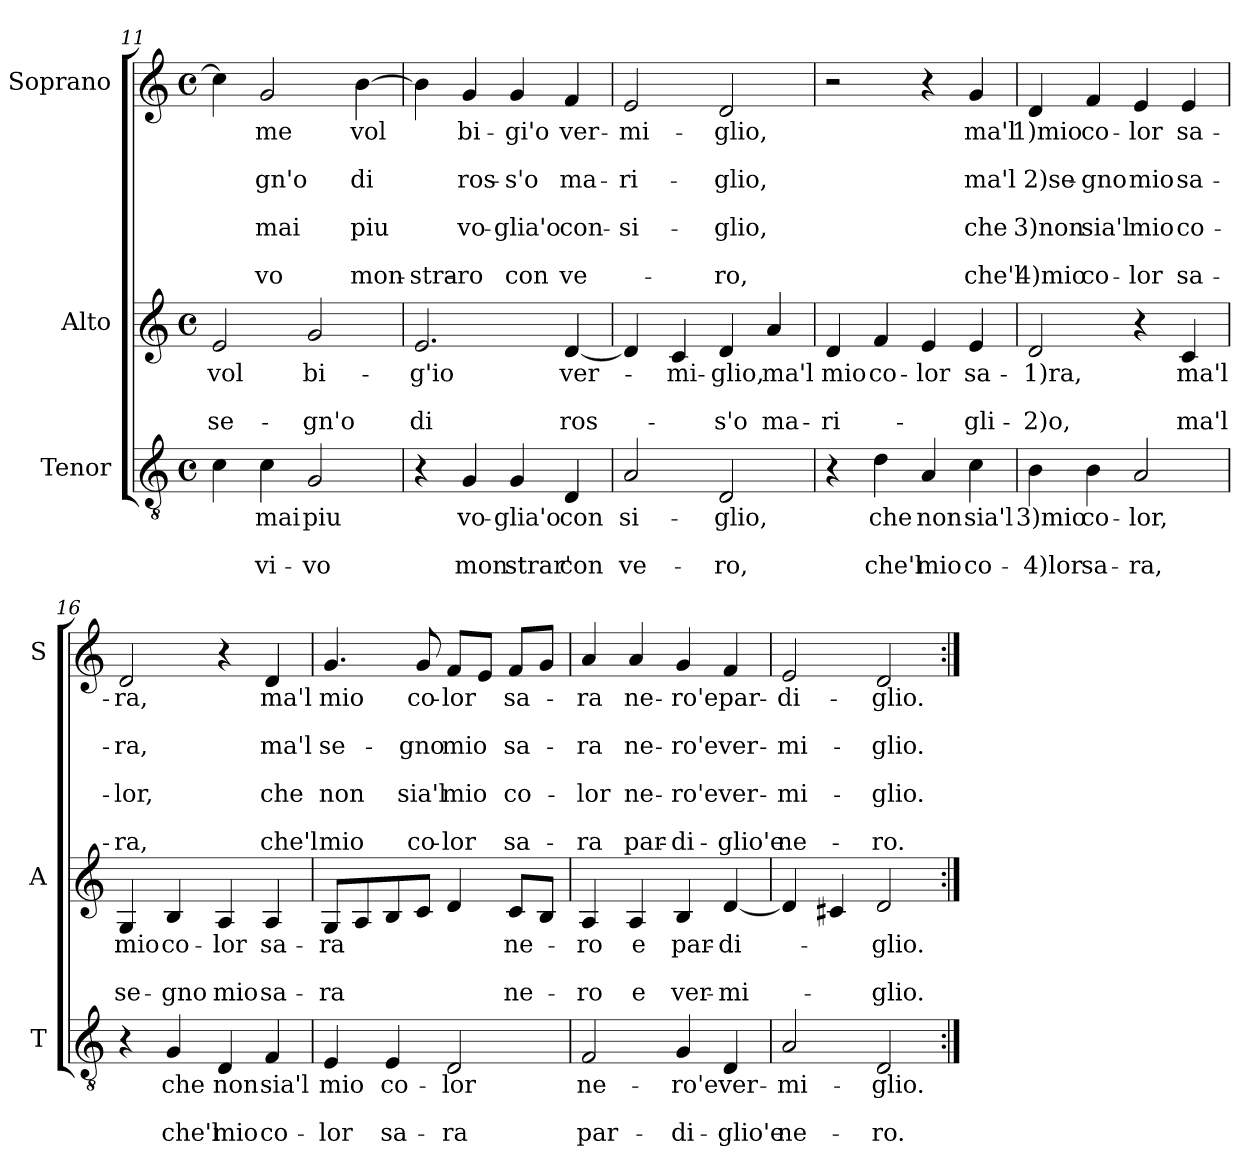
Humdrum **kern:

**kern	**text	**text	**text	**kern	**text	**text	**text	**kern	**text	**text	**text	**text	**text	**text	**text
*part3	*part3	*part3	*part3	*part2	*part2	*part2	*part2	*part1	*part1	*part1	*part1	*part1	*part1	*part1	*part1
*staff3	*staff3	*staff3	*staff3	*staff2	*staff2	*staff2	*staff2	*staff1	*staff1	*staff1	*staff1	*staff1	*staff1	*staff1	*staff1
*I"Tenor	*	*	*	*I"Alto	*	*	*	*I"Soprano	*	*	*	*	*	*	*
*I'T	*	*	*	*I'A	*	*	*	*I'S	*	*	*	*	*	*	*
*clefGv2	*	*	*	*clefG2	*	*	*	*clefG2	*	*	*	*	*	*	*
*k[]	*	*	*	*k[]	*	*	*	*k[]	*	*	*	*	*	*	*
*C:	*	*	*	*C:	*	*	*	*C:	*	*	*	*	*	*	*
*M4/4	*	*	*	*M4/4	*	*	*	*M4/4	*	*	*	*	*	*	*
*met(c)	*	*	*	*met(c)	*	*	*	*met(c)	*	*	*	*	*	*	*
=11	=11	=11	=11	=11	=11	=11	=11	=11	=11	=11	=11	=11	=11	=11	=11
!	!	!	!	!	!LO:LY:b	!	!LO:LY:b	!	!	!	!	!	!	!	!
4c\	.	.	.	2e/	vol	.	se-	4cc\]	.	.	.	.	.	.	.
!	!LO:LY:b	!	!LO:LY:b	!	!	!	!	!	!LO:LY:b	!	!LO:LY:b	!	!LO:LY:b	!	!LO:LY:b
4c\	mai	.	vi-	.	.	.	.	2g/	-me	.	-gn'o	.	mai	.	-vo
!	!LO:LY:b	!	!LO:LY:b	!	!LO:LY:b	!	!LO:LY:b	!	!	!	!	!	!	!	!
2G/	piu	.	-vo	2g/	bi-	.	-gn'o	.	.	.	.	.	.	.	.
!	!	!	!	!	!	!	!	!	!LO:LY:b	!	!LO:LY:b	!	!LO:LY:b	!	!LO:LY:b
.	.	.	.	.	.	.	.	[4b\	vol	.	di	.	piu	.	mon-
=12	=12	=12	=12	=12	=12	=12	=12	=12	=12	=12	=12	=12	=12	=12	=12
!	!	!	!	!	!LO:LY:b	!	!LO:LY:b	!	!	!	!	!	!	!	!LO:LY:b
4r	.	.	.	2.e/	-g'io	.	di	4b\]	.	.	.	.	.	.	-stra-
!	!LO:LY:b	!	!LO:LY:b	!	!	!	!	!	!LO:LY:b	!	!LO:LY:b	!	!LO:LY:b	!	!LO:LY:b
4G/	vo-	.	mon	.	.	.	.	4g/	bi-	.	ros-	.	vo-	.	-ro
!	!LO:LY:b	!	!LO:LY:b	!	!	!	!	!	!LO:LY:b	!	!LO:LY:b	!	!LO:LY:b	!	!LO:LY:b
4G/	-glia'o	.	strar'	.	.	.	.	4g/	-gi'o	.	-s'o	.	-glia'o	.	con
!	!LO:LY:b	!	!LO:LY:b	!	!LO:LY:b	!	!LO:LY:b	!	!LO:LY:b	!	!LO:LY:b	!	!LO:LY:b	!	!LO:LY:b
4D/	con	.	con	[4d/	ver-	.	ros-	4f/	ver-	.	ma-	.	con-	.	ve-
=13	=13	=13	=13	=13	=13	=13	=13	=13	=13	=13	=13	=13	=13	=13	=13
!	!LO:LY:b	!	!LO:LY:b	!	!	!	!	!	!LO:LY:b	!	!LO:LY:b	!	!LO:LY:b	!	!
2A/	si-	.	ve-	4d/]	.	.	.	2e/	-mi-	.	-ri-	.	-si-	.	.
!	!	!	!	!	!LO:LY:b	!	!	!	!	!	!	!	!	!	!
.	.	.	.	4c/	-mi-	.	.	.	.	.	.	.	.	.	.
!	!LO:LY:b	!	!LO:LY:b	!	!LO:LY:b	!	!LO:LY:b	!	!LO:LY:b	!	!LO:LY:b	!	!LO:LY:b	!	!LO:LY:b
2D/	-glio,	.	-ro,	4d/	-glio,	.	-s'o	2d/	-glio,	.	-glio,	.	-glio,	.	-ro,
!	!	!	!	!	!LO:LY:b	!	!LO:LY:b	!	!	!	!	!	!	!	!
.	.	.	.	4a/	ma'l	.	ma-	.	.	.	.	.	.	.	.
=14	=14	=14	=14	=14	=14	=14	=14	=14	=14	=14	=14	=14	=14	=14	=14
!	!	!	!	!	!LO:LY:b	!	!LO:LY:b	!	!	!	!	!	!	!	!
4r	.	.	.	4d/	mio	.	-ri-	2r	.	.	.	.	.	.	.
!	!LO:LY:b	!	!LO:LY:b	!	!LO:LY:b	!	!	!	!	!	!	!	!	!	!
4d\	che	.	che'l	4f/	co-	.	.	.	.	.	.	.	.	.	.
!	!LO:LY:b	!	!LO:LY:b	!	!LO:LY:b	!	!	!	!	!	!	!	!	!	!
4A/	non	.	mio	4e/	-lor	.	.	4r	.	.	.	.	.	.	.
!	!LO:LY:b	!	!LO:LY:b	!	!LO:LY:b	!	!LO:LY:b	!	!LO:LY:b	!	!LO:LY:b	!	!LO:LY:b	!	!LO:LY:b
4c\	sia'l	.	co-	4e/	sa-	.	-gli-	4g/	ma'l	.	ma'l	.	che	.	che'l
!!LO:LB:g=z
=15	=15	=15	=15	=15	=15	=15	=15	=15	=15	=15	=15	=15	=15	=15	=15
!	!LO:LY:b	!	!LO:LY:b	!	!LO:LY:b	!	!LO:LY:b	!	!LO:LY:b	!	!LO:LY:b	!	!LO:LY:b	!	!LO:LY:b
4B\	3)mio	.	-4)lor	2d/	-1)ra,	.	-2)o,	4d/	1)mio	.	2)se-	.	3)non	.	4)mio
!	!LO:LY:b	!	!LO:LY:b	!	!	!	!	!	!LO:LY:b	!	!LO:LY:b	!	!LO:LY:b	!	!LO:LY:b
4B\	co-	.	sa-	.	.	.	.	4f/	co-	.	-gno	.	sia'l	.	co-
!	!LO:LY:b	!	!LO:LY:b	!	!	!	!	!	!LO:LY:b	!	!LO:LY:b	!	!LO:LY:b	!	!LO:LY:b
2A/	-lor,	.	-ra,	4r	.	.	.	4e/	-lor	.	mio	.	mio	.	-lor
!	!	!	!	!	!LO:LY:b	!	!LO:LY:b	!	!LO:LY:b	!	!LO:LY:b	!	!LO:LY:b	!	!LO:LY:b
.	.	.	.	4c/	ma'l	.	ma'l	4e/	sa-	.	sa-	.	co-	.	sa-
=16	=16	=16	=16	=16	=16	=16	=16	=16	=16	=16	=16	=16	=16	=16	=16
!	!	!	!	!	!LO:LY:b	!	!LO:LY:b	!	!LO:LY:b	!	!LO:LY:b	!	!LO:LY:b	!	!LO:LY:b
4r	.	.	.	4G/	mio	.	se-	2d/	-ra,	.	-ra,	.	-lor,	.	-ra,
!	!LO:LY:b	!	!LO:LY:b	!	!LO:LY:b	!	!LO:LY:b	!	!	!	!	!	!	!	!
4G/	che	.	che'l	4B/	co-	.	-gno	.	.	.	.	.	.	.	.
!	!LO:LY:b	!	!LO:LY:b	!	!LO:LY:b	!	!LO:LY:b	!	!	!	!	!	!	!	!
4D/	non	.	mio	4A/	-lor	.	mio	4r	.	.	.	.	.	.	.
!	!LO:LY:b	!	!LO:LY:b	!	!LO:LY:b	!	!LO:LY:b	!	!LO:LY:b	!	!LO:LY:b	!	!LO:LY:b	!	!LO:LY:b
4F/	sia'l	.	co-	4A/	sa-	.	sa-	4d/	ma'l	.	ma'l	.	che	.	che'l
=17	=17	=17	=17	=17	=17	=17	=17	=17	=17	=17	=17	=17	=17	=17	=17
!	!LO:LY:b	!	!LO:LY:b	!	!LO:LY:b	!	!LO:LY:b	!	!LO:LY:b	!	!LO:LY:b	!	!LO:LY:b	!	!LO:LY:b
4E/	mio	.	-lor	8G/L	-ra	.	-ra	4.g/	mio	.	se-	.	non	.	mio
.	.	.	.	8A/	.	.	.	.	.	.	.	.	.	.	.
!	!LO:LY:b	!	!LO:LY:b	!	!	!	!	!	!	!	!	!	!	!	!
4E/	co-	.	sa-	8B/	.	.	.	.	.	.	.	.	.	.	.
!	!	!	!	!	!	!	!	!	!LO:LY:b	!	!LO:LY:b	!	!LO:LY:b	!	!LO:LY:b
.	.	.	.	8c/J	.	.	.	8g/	co-	.	-gno	.	sia'l	.	co-
!	!LO:LY:b	!	!LO:LY:b	!	!	!	!	!	!LO:LY:b	!	!LO:LY:b	!	!LO:LY:b	!	!LO:LY:b
2D/	-lor	.	-ra	4d/	.	.	.	8f/L	-lor	.	mio	.	mio	.	-lor
.	.	.	.	.	.	.	.	8e/J	.	.	.	.	.	.	.
!	!	!	!	!	!LO:LY:b	!	!LO:LY:b	!	!LO:LY:b	!	!LO:LY:b	!	!LO:LY:b	!	!LO:LY:b
.	.	.	.	8c/L	ne-	.	ne-	8f/L	sa-	.	sa-	.	co-	.	sa-
.	.	.	.	8B/J	.	.	.	8g/J	.	.	.	.	.	.	.
=18	=18	=18	=18	=18	=18	=18	=18	=18	=18	=18	=18	=18	=18	=18	=18
!	!LO:LY:b	!	!LO:LY:b	!	!LO:LY:b	!	!LO:LY:b	!	!LO:LY:b	!	!LO:LY:b	!	!LO:LY:b	!	!LO:LY:b
2F/	ne-	.	par-	4A/	-ro	.	-ro	4a/	-ra	.	-ra	.	-lor	.	-ra
!	!	!	!	!	!LO:LY:b	!	!LO:LY:b	!	!LO:LY:b	!	!LO:LY:b	!	!LO:LY:b	!	!LO:LY:b
.	.	.	.	4A/	e	.	e	4a/	ne-	.	ne-	.	ne-	.	par-
!	!LO:LY:b	!	!LO:LY:b	!	!LO:LY:b	!	!LO:LY:b	!	!LO:LY:b	!	!LO:LY:b	!	!LO:LY:b	!	!LO:LY:b
4G/	-ro'e	.	-di-	4B/	par-	.	ver-	4g/	-ro'e	.	-ro'e	.	-ro'e	.	-di-
!	!LO:LY:b	!	!LO:LY:b	!	!LO:LY:b	!	!LO:LY:b	!	!LO:LY:b	!	!LO:LY:b	!	!LO:LY:b	!	!LO:LY:b
4D/	ver-	.	-glio'e	[4d/	-di-	.	-mi-	4f/	par-	.	ver-	.	ver-	.	-glio'e
=19	=19	=19	=19	=19	=19	=19	=19	=19	=19	=19	=19	=19	=19	=19	=19
!	!LO:LY:b	!	!LO:LY:b	!	!	!	!	!	!LO:LY:b	!	!LO:LY:b	!	!LO:LY:b	!	!LO:LY:b
2A/	-mi-	.	ne-	4d/]	.	.	.	2e/	-di-	.	-mi-	.	-mi-	.	ne-
.	.	.	.	4c#X/	.	.	.	.	.	.	.	.	.	.	.
!	!LO:LY:b	!	!LO:LY:b	!	!LO:LY:b	!	!LO:LY:b	!	!LO:LY:b	!	!LO:LY:b	!	!LO:LY:b	!	!LO:LY:b
2D/	-glio.	.	-ro.	2d/	-glio.	.	-glio.	2d/	-glio.	.	-glio.	.	-glio.	.	-ro.
=:|!	=:|!	=:|!	=:|!	=:|!	=:|!	=:|!	=:|!	=:|!	=:|!	=:|!	=:|!	=:|!	=:|!	=:|!	=:|!
*-	*-	*-	*-	*-	*-	*-	*-	*-	*-	*-	*-	*-	*-	*-	*-
